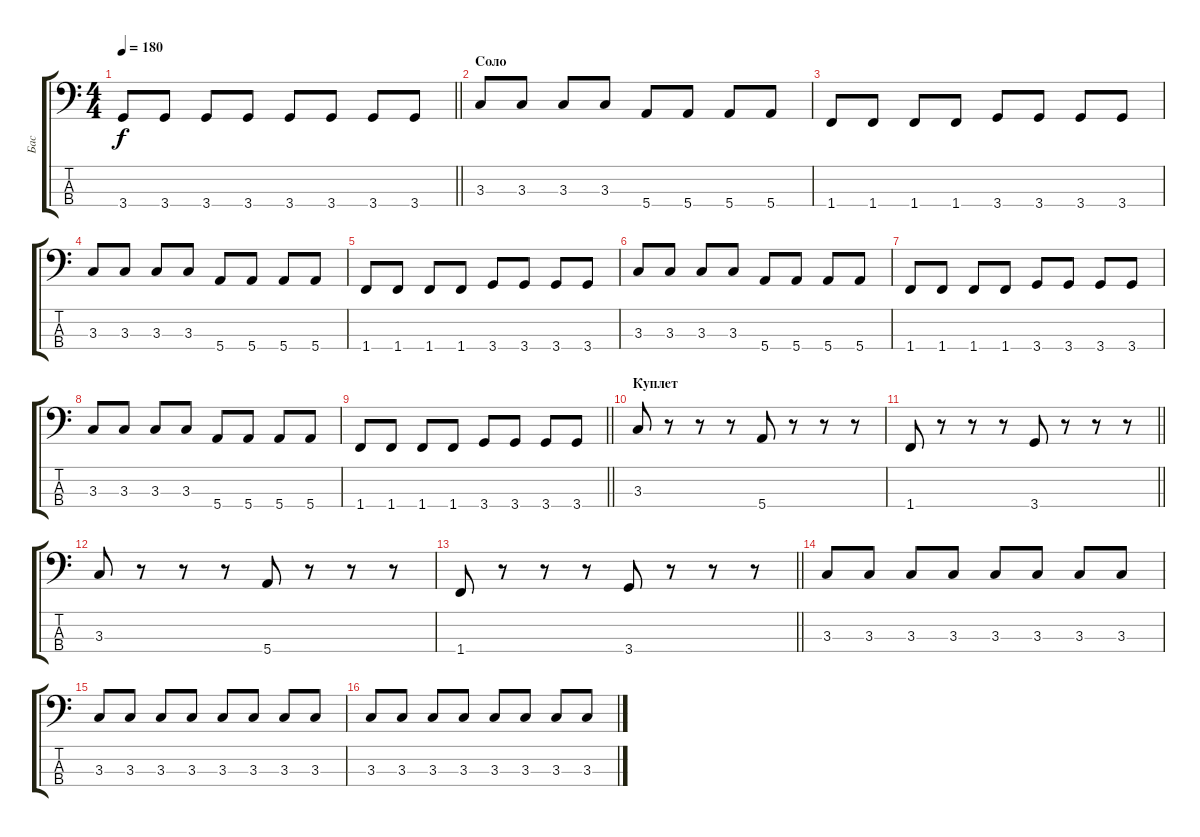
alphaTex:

\track ("Бас" "Бас") {instrument electricbassfinger}
\staff {score tabs}
\tuning (G2 D2 A1 E1) {hide}
\ts (4 4)
\tempo 180
\clef f4
\barLineRight lightlight
\ks c
3.4.8{dy f} 3.4.8 3.4.8 3.4.8 3.4.8 3.4.8 3.4.8 3.4.8 |
\section ("" "Соло")
3.3.8 3.3.8 3.3.8 3.3.8 5.4.8 5.4.8 5.4.8 5.4.8 |
1.4.8 1.4.8 1.4.8 1.4.8 3.4.8 3.4.8 3.4.8 3.4.8 |
3.3.8 3.3.8 3.3.8 3.3.8 5.4.8 5.4.8 5.4.8 5.4.8 |
1.4.8 1.4.8 1.4.8 1.4.8 3.4.8 3.4.8 3.4.8 3.4.8 |
3.3.8 3.3.8 3.3.8 3.3.8 5.4.8 5.4.8 5.4.8 5.4.8 |
1.4.8 1.4.8 1.4.8 1.4.8 3.4.8 3.4.8 3.4.8 3.4.8 |
3.3.8 3.3.8 3.3.8 3.3.8 5.4.8 5.4.8 5.4.8 5.4.8 |
\barLineRight lightlight
1.4.8 1.4.8 1.4.8 1.4.8 3.4.8 3.4.8 3.4.8 3.4.8 |
\section ("" "Куплет")
3.3.8 r.8 r.8 r.8 5.4.8 r.8 r.8 r.8 |
\barLineRight lightlight
1.4.8 r.8 r.8 r.8 3.4.8 r.8 r.8 r.8 |
3.3.8 r.8 r.8 r.8 5.4.8 r.8 r.8 r.8 |
\barLineRight lightlight
1.4.8 r.8 r.8 r.8 3.4.8 r.8 r.8 r.8 |
\section ("" " ")
3.3.8 3.3.8 3.3.8 3.3.8 3.3.8 3.3.8 3.3.8 3.3.8 |
3.3.8 3.3.8 3.3.8 3.3.8 3.3.8 3.3.8 3.3.8 3.3.8 |
3.3.8 3.3.8 3.3.8 3.3.8 3.3.8 3.3.8 3.3.8 3.3.8
